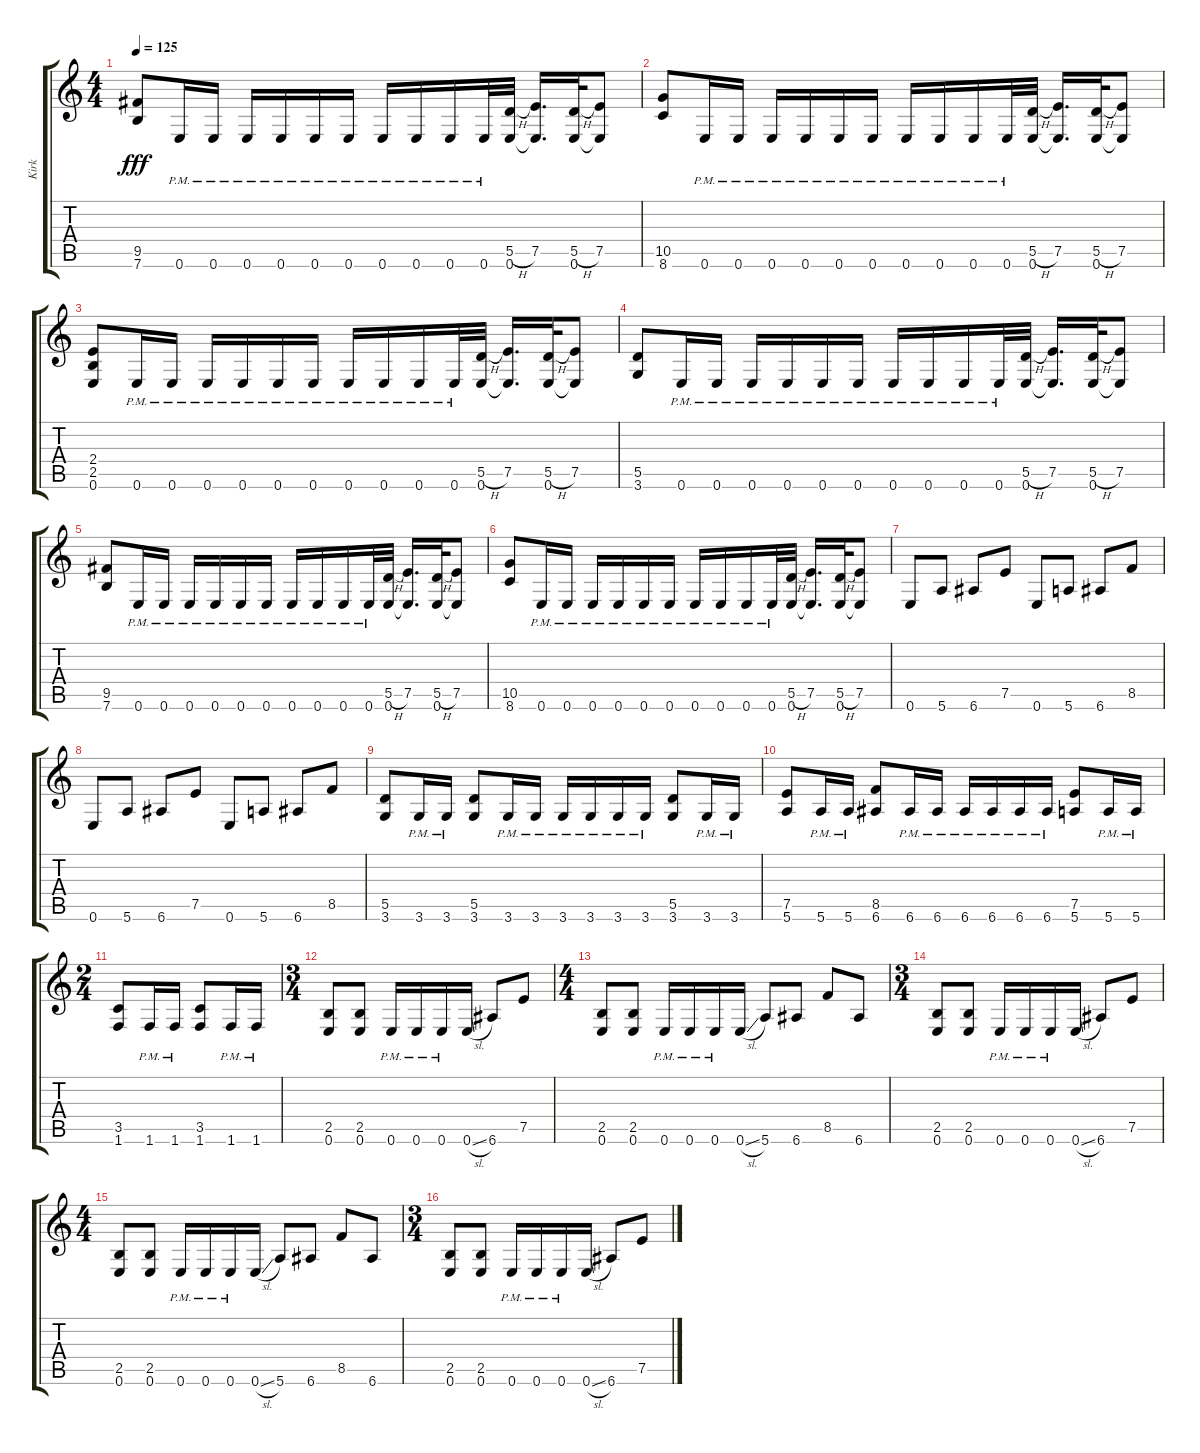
\track ("Kirk" "Kirk") {instrument distortionguitar}
\staff {score tabs}
\tuning (E4 B3 G3 D3 A2 E2) {hide}
\ts (4 4)
\tempo 125
\clef g2
\ks c
(9.5 7.6).8{dy fff} 0.6{pm}.16 0.6{pm}.16 0.6{pm}.16 0.6{pm}.16 0.6{pm}.16 0.6{pm}.16 0.6{pm}.16 0.6{pm}.16 0.6{pm}.16 0.6{pm}.32 (5.5{h} 0.6).32 (7.5 0.6{t}).16{d} (5.5{h} 0.6).32 (7.5 0.6{t}).8 |
(10.5 8.6).8 0.6{pm}.16 0.6{pm}.16 0.6{pm}.16 0.6{pm}.16 0.6{pm}.16 0.6{pm}.16 0.6{pm}.16 0.6{pm}.16 0.6{pm}.16 0.6{pm}.32 (5.5{h} 0.6).32 (7.5 0.6{t}).16{d} (5.5{h} 0.6).32 (7.5 0.6{t}).8 |
(2.4 2.5 0.6).8 0.6{pm}.16 0.6{pm}.16 0.6{pm}.16 0.6{pm}.16 0.6{pm}.16 0.6{pm}.16 0.6{pm}.16 0.6{pm}.16 0.6{pm}.16 0.6{pm}.32 (5.5{h} 0.6).32 (7.5 0.6{t}).16{d} (5.5{h} 0.6).32 (7.5 0.6{t}).8 |
(5.5 3.6).8 0.6{pm}.16 0.6{pm}.16 0.6{pm}.16 0.6{pm}.16 0.6{pm}.16 0.6{pm}.16 0.6{pm}.16 0.6{pm}.16 0.6{pm}.16 0.6{pm}.32 (5.5{h} 0.6).32 (7.5 0.6{t}).16{d} (5.5{h} 0.6).32 (7.5 0.6{t}).8 |
(9.5 7.6).8 0.6{pm}.16 0.6{pm}.16 0.6{pm}.16 0.6{pm}.16 0.6{pm}.16 0.6{pm}.16 0.6{pm}.16 0.6{pm}.16 0.6{pm}.16 0.6{pm}.32 (5.5{h} 0.6).32 (7.5 0.6{t}).16{d} (5.5{h} 0.6).32 (7.5 0.6{t}).8 |
(10.5 8.6).8 0.6{pm}.16 0.6{pm}.16 0.6{pm}.16 0.6{pm}.16 0.6{pm}.16 0.6{pm}.16 0.6{pm}.16 0.6{pm}.16 0.6{pm}.16 0.6{pm}.32 (5.5{h} 0.6).32 (7.5 0.6{t}).16{d} (5.5{h} 0.6).32 (7.5 0.6{t}).8 |
0.6.8 5.6.8 6.6.8 7.5.8 0.6.8 5.6.8 6.6.8 8.5.8 |
0.6.8 5.6.8 6.6.8 7.5.8 0.6.8 5.6.8 6.6.8 8.5.8 |
(5.5 3.6).8 3.6{pm}.16 3.6{pm}.16 (5.5 3.6).8 3.6{pm}.16 3.6{pm}.16 3.6{pm}.16 3.6{pm}.16 3.6{pm}.16 3.6{pm}.16 (5.5 3.6).8 3.6{pm}.16 3.6{pm}.16 |
(7.5 5.6).8 5.6{pm}.16 5.6{pm}.16 (8.5 6.6).8 6.6{pm}.16 6.6{pm}.16 6.6{pm}.16 6.6{pm}.16 6.6{pm}.16 6.6{pm}.16 (7.5 5.6).8 5.6{pm}.16 5.6{pm}.16 |
\ts (2 4)
(3.5 1.6).8 1.6{pm}.16 1.6{pm}.16 (3.5 1.6).8 1.6{pm}.16 1.6{pm}.16 |
\ts (3 4)
(2.5 0.6).8 (2.5 0.6).8 0.6{pm}.16 0.6{pm}.16 0.6{pm}.16 0.6{sl}.16 6.6.8 7.5.8 |
\ts (4 4)
(2.5 0.6).8 (2.5 0.6).8 0.6{pm}.16 0.6{pm}.16 0.6{pm}.16 0.6{sl}.16 5.6.8 6.6.8 8.5.8 6.6.8 |
\ts (3 4)
(2.5 0.6).8 (2.5 0.6).8 0.6{pm}.16 0.6{pm}.16 0.6{pm}.16 0.6{sl}.16 6.6.8 7.5.8 |
\ts (4 4)
(2.5 0.6).8 (2.5 0.6).8 0.6{pm}.16 0.6{pm}.16 0.6{pm}.16 0.6{sl}.16 5.6.8 6.6.8 8.5.8 6.6.8 |
\ts (3 4)
(2.5 0.6).8 (2.5 0.6).8 0.6{pm}.16 0.6{pm}.16 0.6{pm}.16 0.6{sl}.16 6.6.8 7.5.8
